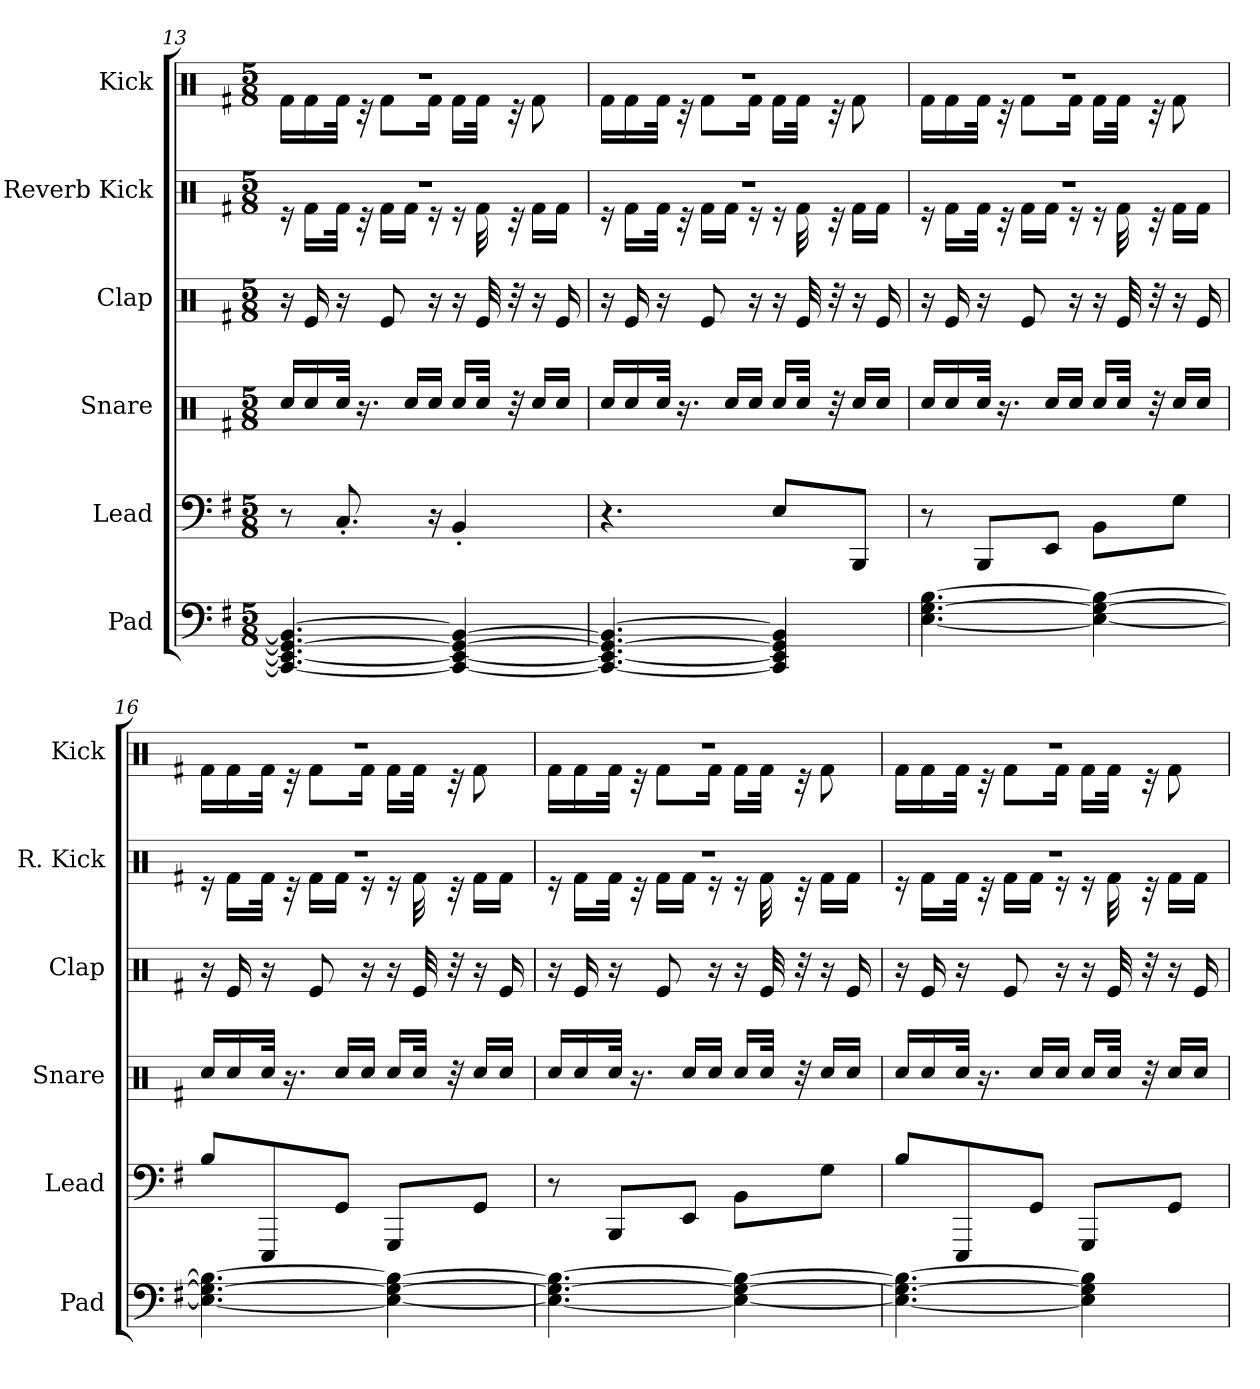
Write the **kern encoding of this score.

**kern	**kern	**kern	**kern	**kern	**kern
*part6	*part5	*part4	*part3	*part2	*part1
*staff6	*staff5	*staff4	*staff3	*staff2	*staff1
*I"Pad	*I"Lead	*I"Snare	*I"Clap	*I"Reverb Kick	*I"Kick
*I'Pad	*I'Lead	*I'Snare	*I'Clap	*I'R. Kick	*I'Kick
!!LO:PB:g=z
*clefF4	*clefF4	*clefX	*clefX	*clefX	*clefX
*k[f#]	*k[f#]	*k[f#]	*k[f#]	*k[f#]	*k[f#]
*M5/8	*M5/8	*M5/8	*M5/8	*M5/8	*M5/8
=13	=13	=13	=13	=13	=13
*	*	*	*	*^	*^
4.CC/_ 4.EE/_ 4.GG/_ 4.BB/_	8r	16Rcc/LL	16r	8%5r	16r	8%5r	16Rf\LL
.	.	16Rcc/	16Re/	.	16Rf\LL	.	16Rf\
.	8.C'/	32Rcc/JJk	16r	.	32Rf\JJk	.	32Rf\JJk
.	.	16.r	.	.	32r	.	32r
.	.	.	8Re/	.	16Rf\LL	.	8Rf\L
.	.	16Rcc/LL	.	.	16Rf\JJ	.	.
.	16r	16Rcc/JJ	16r	.	16r	.	16Rf\Jk
4CC/_ 4EE/_ 4GG/_ 4BB/_	4BB'/	16Rcc/LL	16r	.	16r	.	16Rf\LL
.	.	32Rcc/JJk	32Re/	.	32Rf\	.	32Rf\JJk
.	.	32r	32r	.	32r	.	32r
.	.	16Rcc/LL	16r	.	16Rf\LL	.	8Rf\
.	.	16Rcc/JJ	16Re/	.	16Rf\JJ	.	.
=14	=14	=14	=14	=14	=14	=14	=14
4.CC/_ 4.EE/_ 4.GG/_ 4.BB/_	4.r	16Rcc/LL	16r	8%5r	16r	8%5r	16Rf\LL
.	.	16Rcc/	16Re/	.	16Rf\LL	.	16Rf\
.	.	32Rcc/JJk	16r	.	32Rf\JJk	.	32Rf\JJk
.	.	16.r	.	.	32r	.	32r
.	.	.	8Re/	.	16Rf\LL	.	8Rf\L
.	.	16Rcc/LL	.	.	16Rf\JJ	.	.
.	.	16Rcc/JJ	16r	.	16r	.	16Rf\Jk
4CC/] 4EE/] 4GG/] 4BB/]	8E/L	16Rcc/LL	16r	.	16r	.	16Rf\LL
.	.	32Rcc/JJk	32Re/	.	32Rf\	.	32Rf\JJk
.	.	32r	32r	.	32r	.	32r
.	8BBB/J	16Rcc/LL	16r	.	16Rf\LL	.	8Rf\
.	.	16Rcc/JJ	16Re/	.	16Rf\JJ	.	.
=15	=15	=15	=15	=15	=15	=15	=15
[4.E\ [4.G\ [4.B\	8r	16Rcc/LL	16r	8%5r	16r	8%5r	16Rf\LL
.	.	16Rcc/	16Re/	.	16Rf\LL	.	16Rf\
.	8BBB/L	32Rcc/JJk	16r	.	32Rf\JJk	.	32Rf\JJk
.	.	16.r	.	.	32r	.	32r
.	.	.	8Re/	.	16Rf\LL	.	8Rf\L
.	8EE/J	16Rcc/LL	.	.	16Rf\JJ	.	.
.	.	16Rcc/JJ	16r	.	16r	.	16Rf\Jk
4E\_ 4G\_ 4B\_	8BB\L	16Rcc/LL	16r	.	16r	.	16Rf\LL
.	.	32Rcc/JJk	32Re/	.	32Rf\	.	32Rf\JJk
.	.	32r	32r	.	32r	.	32r
.	8G\J	16Rcc/LL	16r	.	16Rf\LL	.	8Rf\
.	.	16Rcc/JJ	16Re/	.	16Rf\JJ	.	.
!!LO:LB:g=z	!!
=16	=16	=16	=16	=16	=16	=16	=16
4.E\_ 4.G\_ 4.B\_	8B/L	16Rcc/LL	16r	8%5r	16r	8%5r	16Rf\LL
.	.	16Rcc/	16Re/	.	16Rf\LL	.	16Rf\
.	8EEE/	32Rcc/JJk	16r	.	32Rf\JJk	.	32Rf\JJk
.	.	16.r	.	.	32r	.	32r
.	.	.	8Re/	.	16Rf\LL	.	8Rf\L
.	8GG/J	16Rcc/LL	.	.	16Rf\JJ	.	.
.	.	16Rcc/JJ	16r	.	16r	.	16Rf\Jk
4E\_ 4G\_ 4B\_	8GGG/L	16Rcc/LL	16r	.	16r	.	16Rf\LL
.	.	32Rcc/JJk	32Re/	.	32Rf\	.	32Rf\JJk
.	.	32r	32r	.	32r	.	32r
.	8GG/J	16Rcc/LL	16r	.	16Rf\LL	.	8Rf\
.	.	16Rcc/JJ	16Re/	.	16Rf\JJ	.	.
=17	=17	=17	=17	=17	=17	=17	=17
4.E\_ 4.G\_ 4.B\_	8r	16Rcc/LL	16r	8%5r	16r	8%5r	16Rf\LL
.	.	16Rcc/	16Re/	.	16Rf\LL	.	16Rf\
.	8BBB/L	32Rcc/JJk	16r	.	32Rf\JJk	.	32Rf\JJk
.	.	16.r	.	.	32r	.	32r
.	.	.	8Re/	.	16Rf\LL	.	8Rf\L
.	8EE/J	16Rcc/LL	.	.	16Rf\JJ	.	.
.	.	16Rcc/JJ	16r	.	16r	.	16Rf\Jk
4E\_ 4G\_ 4B\_	8BB\L	16Rcc/LL	16r	.	16r	.	16Rf\LL
.	.	32Rcc/JJk	32Re/	.	32Rf\	.	32Rf\JJk
.	.	32r	32r	.	32r	.	32r
.	8G\J	16Rcc/LL	16r	.	16Rf\LL	.	8Rf\
.	.	16Rcc/JJ	16Re/	.	16Rf\JJ	.	.
=18	=18	=18	=18	=18	=18	=18	=18
4.E\_ 4.G\_ 4.B\_	8B/L	16Rcc/LL	16r	8%5r	16r	8%5r	16Rf\LL
.	.	16Rcc/	16Re/	.	16Rf\LL	.	16Rf\
.	8EEE/	32Rcc/JJk	16r	.	32Rf\JJk	.	32Rf\JJk
.	.	16.r	.	.	32r	.	32r
.	.	.	8Re/	.	16Rf\LL	.	8Rf\L
.	8GG/J	16Rcc/LL	.	.	16Rf\JJ	.	.
.	.	16Rcc/JJ	16r	.	16r	.	16Rf\Jk
4E\] 4G\] 4B\]	8GGG/L	16Rcc/LL	16r	.	16r	.	16Rf\LL
.	.	32Rcc/JJk	32Re/	.	32Rf\	.	32Rf\JJk
.	.	32r	32r	.	32r	.	32r
.	8GG/J	16Rcc/LL	16r	.	16Rf\LL	.	8Rf\
.	.	16Rcc/JJ	16Re/	.	16Rf\JJ	.	.
*	*	*	*	*v	*v	*	*
*	*	*	*	*	*v	*v
=	=	=	=	=	=
*-	*-	*-	*-	*-	*-
